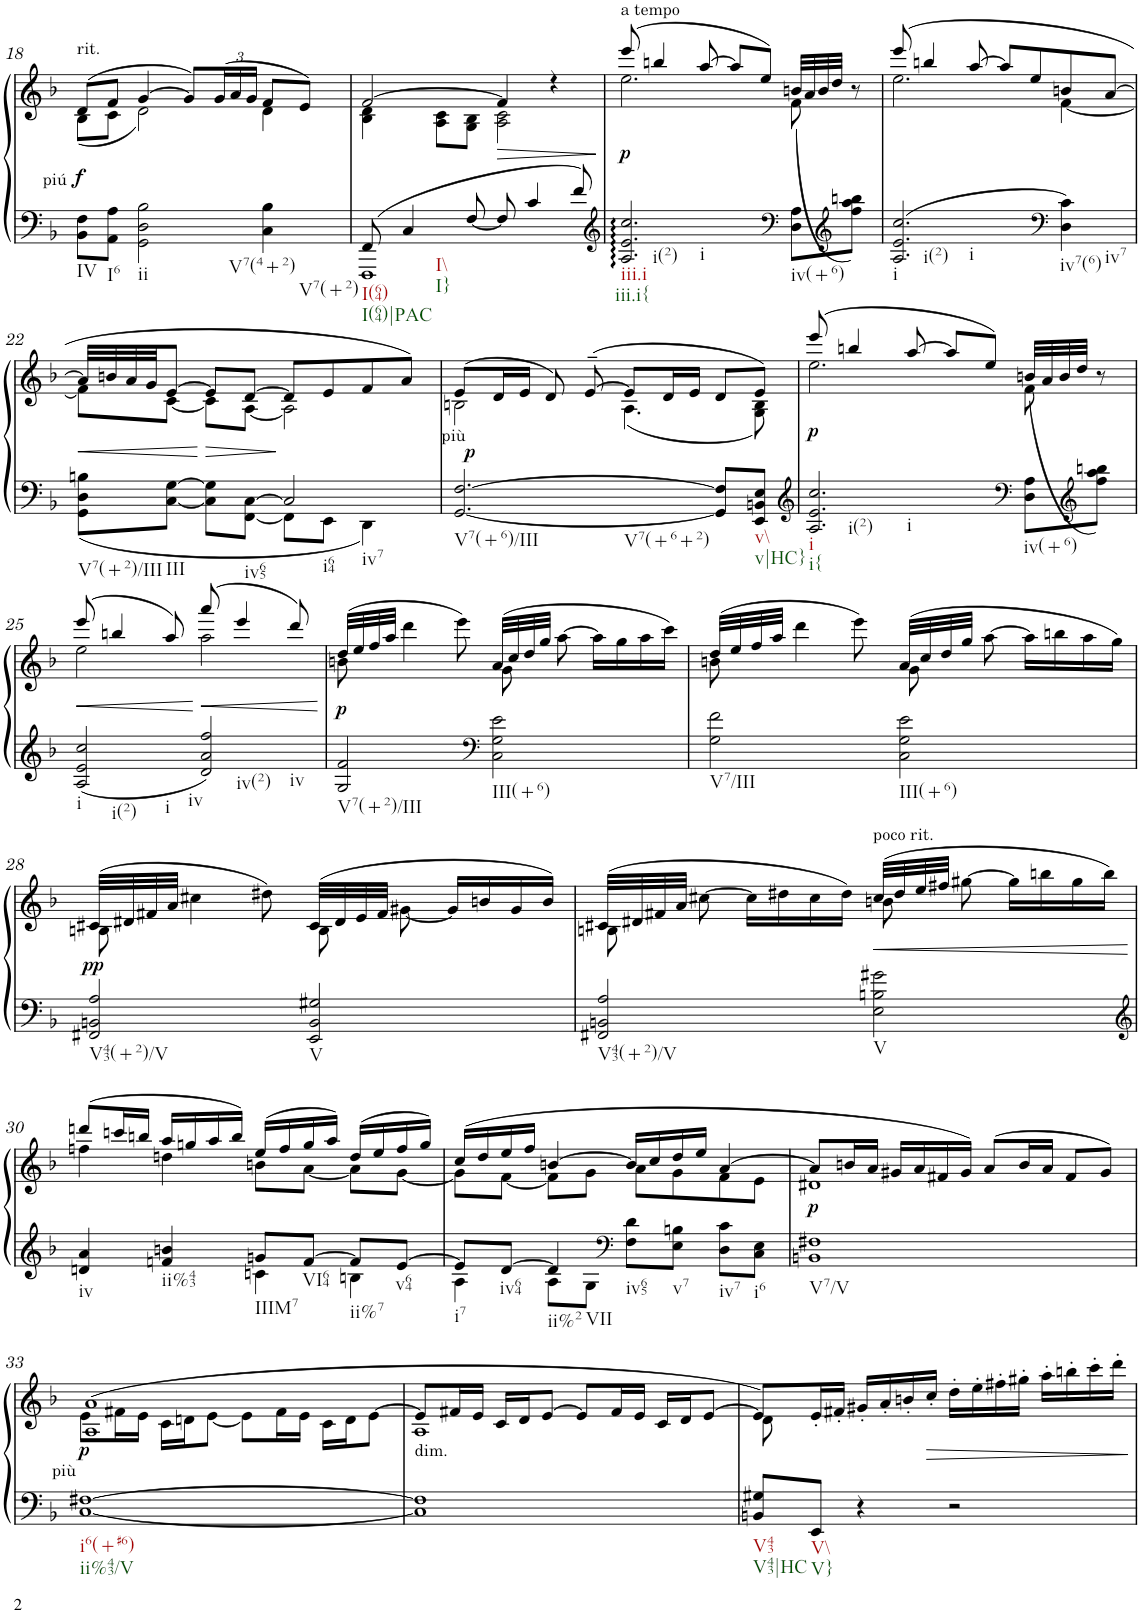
**kern	**kern	**dynam
*part1	*part1	*part1
*staff2	*staff1	*staff1/2
*I"Piano	*	*
*I'Pno.	*	*
!!LO:PB:g=z
*clefF4	*clefG2	*
*k[b-]	*k[b-]	*
*M4/4	*M4/4	*
*met(c)	*met(c)	*
=18	=18	=18
*	*^	*
!	!LO:TX:a:t=rit.	!	!
!LO:TX:a:t=piú	!	!	!
!LO:TX:b:t=IV	!	!	!
!	!	!	!LO:DY:a=2
8BB-\ 8F\L	(8d/L	(8B-\L	f
!LO:TX:b:t=I6	!	!	!
8AA\ 8A\J	8f/J	8c\J	.
!LO:TX:b:t=ii	!	!	!
2GG\ 2D\ 2B-\	[4g/	2d\)	.
.	8g/L])	.	.
*	*Xbrackettup	*	*
.	(24g/L	.	.
.	24a/	.	.
.	24g/JJ	.	.
!LO:TX:b:t=V7(4+2)	!	!	!
!LO:TX:b:t=V7(+2)	!	!	!
4C\ 4B-\	8f/L	4d\	.
.	8e/J)	.	.
=19	=19	=19	=19
*^	*	*	*
!LO:TX:b:t=I(64)	!	!	!	!
!LO:TX:b:t=I(64)|PAC	!	!	!	!
8FF/	1FFF	[2f/	4B-\ 4d\	.
!LO:TX:b:t=I\\	!	!	!	!
!LO:TX:b:t=I}	!	!	!	!
4C/	.	.	.	.
.	.	.	8A\ 8c\L	.
[<8F/	.	.	8G\ 8B-\J	.
!	!	!	!	!LO:HP:b
8F/]	.	4f/]	2A\ 2c\	>
4c/	.	.	.	.
.	.	4r	.	.
8f/	.	.	.	.
*v	*v	*	*	*
*	*v	*v	*
.	.	]
=20	=20	=20
*clefG2	*	*
*	*^	*
!	!LO:TX:a:t=a tempo	!	!
!LO:TX:b:t=iii.i	!	!	!
!LO:TX:b:t=iii.i{	!	!	!
!LO:TX:b:t=i(2)	!	!	!
!LO:TX:b:t=i	!	!	!
!	!	!	!LO:DY:b
2.A/ 2.e/ 2.cc/	(8eee/	2.ee\	p
.	4bbn/	.	.
.	[8aa/	.	.
.	8aa/L]	.	.
.	8ee/J)	.	.
*clefF4	*	*	*
!LO:TX:b:t=iv(+6)	!	!	!
8D\ 8A\L	(<32bn/LLL	8f\	.
.	32a/	.	.
.	32b/	.	.
.	32dd/JJJ	.	.
*clefG2	*	*	*
8ff\ 8aa\ 8bbn\J)	8r	8ryy	.
=21	=21	=21	=21
!LO:TX:b:t=i	!	!	!
!LO:TX:b:t=i(2)	!	!	!
!LO:TX:b:t=i	!	!	!
2.A/ 2.e/ 2.cc/	(8eee/	2.ee\	.
.	4bbn/	.	.
.	[8aa/	.	.
.	8aa/L]	.	.
.	8ee/	.	.
*clefF4	*	*	*
!LO:TX:b:t=iv7(6)	!	!	!
!LO:TX:b:t=iv7	!	!	!
4D\ 4c\	8bn/	[4f\	.
.	[8a/J	.	.
!!LO:LB:g=z	!!
=22	=22	=22	=22
*^	*	*	*
!LO:TX:b:t=V7(+2)/III	!	!	!	!
!	!	!	!	!LO:HP:b
8GG\ 8D\ 8Bn\L	2ryy	32a/LLL]	8f\L]	<
.	.	32bn/	.	.
.	.	32a/	.	.
.	.	32g/JJ	.	.
!LO:TX:b:t=III	!	!	!	!
[8C\ [8G\J	.	[8e/J	[8c\J	.
!	!	!	!	!LO:HP:n=1:b
8C\] 8G\]L	.	8e/L]	8c\L]	[ >
!LO:TX:b:t=iv65	!	!	!	!
[8FF\ [8C\J	.	[8d/J	[8A\J	.
!LO:TX:b:t=i64	!	!	!	!
!LO:TX:b:t=iv7	!	!	!	!
2C/]	8FF\L]	8d/L]	2A\]	]
.	8EE\J	8e/	.	.
.	4DD\	8f/	.	.
.	.	8a/J)	.	.
*v	*v	*	*	*
=23	=23	=23	=23
!LO:TX:a:t=più	!	!	!
!LO:TX:b:t=V7(+6)/III	!	!	!
!LO:TX:b:t=V7(+6+2)	!	!	!
!	!	!	!LO:DY:a=2
[2.GG/ [2.F/	(8e/L	2Bn\	p
.	16d/L	.	.
.	16e/JJ	.	.
.	8d/)	.	.
.	([8e~/	.	.
.	8e/L]	(4.A\	.
.	16d/L	.	.
.	16e/JJ	.	.
8GG/] 8F/]L	8d/L	.	.
!LO:TX:b:t=v\\	!	!	!
!LO:TX:b:t=v|HC}	!	!	!
8EE/ 8BBn/ 8E/J	8e/J)	8G\ 8B\)	.
=24	=24	=24	=24
*clefG2	*	*	*
!LO:TX:b:t=i	!	!	!
!LO:TX:b:t=i{	!	!	!
!LO:TX:b:t=i(2)	!	!	!
!LO:TX:b:t=i	!	!	!
!	!	!	!LO:DY:b
2.A/ 2.e/ 2.cc/	(8eee/	2.ee\	p
.	4bbn/	.	.
.	[8aa/	.	.
.	8aa/L]	.	.
.	8ee/J)	.	.
*clefF4	*	*	*
!LO:TX:b:t=iv(+6)	!	!	!
8D\ 8A\L	(<32bn/LLL	8f\	.
.	32a/	.	.
.	32b/	.	.
.	32dd/JJJ	.	.
*clefG2	*	*	*
8ff\ 8aa\ 8bbn\J)	8r	8ryy	.
!!LO:LB:g=z	!!
=25	=25	=25	=25
!LO:TX:b:t=i	!	!	!
!LO:TX:b:t=i(2)	!	!	!
!LO:TX:b:t=i	!	!	!
!	!	!	!LO:HP:b
2A/ 2e/ 2cc/	(8eee/	2ee\	<
.	4bbn/	.	.
.	8aa/)	.	.
!LO:TX:b:t=iv	!	!	!
!LO:TX:b:t=iv(2)	!	!	!
!LO:TX:b:t=iv	!	!	!
!	!	!	!LO:HP:n=1:b
2d/ 2a/ 2ff/	(8aaa/	2aa\	[ <
.	4eee/	.	.
.	8ddd/)	.	.
*	*v	*v	*
.	.	[
=26	=26	=26
*	*^	*
!LO:TX:b:t=V7(+2)/III	!	!	!
!	!	!	!LO:DY:b
2G/ 2f/	(32dd/LLL	8bn\	p
.	32ee/	.	.
.	32ff/	.	.
.	32aa/JJJ	.	.
.	4ddd\	8ryy	.
.	.	4ryy	.
.	8eee\)	.	.
*clefF4	*	*	*
!LO:TX:b:t=III(+6)	!	!	!
2C\ 2G\ 2e\	(32a/LLL	8g\	.
.	32cc/	.	.
.	32dd/	.	.
.	32gg/JJJ	.	.
.	[>8aa\	8ryy	.
.	16aa\LL]	4ryy	.
.	16gg\	.	.
.	16aa\	.	.
.	16ccc\JJ)	.	.
=27	=27	=27	=27
!LO:TX:b:t=V7/III	!	!	!
2G\ 2f\	(32dd/LLL	8bn\	.
.	32ee/	.	.
.	32ff/	.	.
.	32aa/JJJ	.	.
.	4ddd\	8ryy	.
.	.	4ryy	.
.	8eee\)	.	.
!LO:TX:b:t=III(+6)	!	!	!
2C\ 2G\ 2e\	(32a/LLL	8g\	.
.	32cc/	.	.
.	32dd/	.	.
.	32gg/JJJ	.	.
.	[>8aa\	8ryy	.
.	16aa\LL]	4ryy	.
.	16bbn\	.	.
.	16aa\	.	.
.	16gg\JJ)	.	.
!!LO:LB:g=z	!!
=28	=28	=28	=28
!LO:TX:b:t=V43(+2)/V	!	!	!
!	!	!	!LO:DY:b
2FF#X/ 2BBn/ 2A/	(32c#X/LLL	8Bn\	pp
.	32d#X/	.	.
.	32f#X/	.	.
.	32a/JJJ	.	.
.	4cc#X\	8ryy	.
.	.	4ryy	.
.	8dd#X\)	.	.
!LO:TX:b:t=V	!	!	!
2EE/ 2BB/ 2G#X/	(32c#/LLL	8B\	.
.	32d#/	.	.
.	32e/	.	.
.	32f#/JJJ	.	.
.	[<8g#X\	8ryy	.
.	16g#/LL]	4ryy	.
.	16bn/	.	.
.	16g#/	.	.
.	16b/JJ)	.	.
=29	=29	=29	=29
!LO:TX:b:t=V43(+2)/V	!	!	!
2FF#X/ 2BBn/ 2A/	(32c#X/LLL	8Bn\	.
.	32d#X/	.	.
.	32f#X/	.	.
.	32a/JJJ	.	.
.	[8cc#X\	8ryy	.
.	16cc#\LL]	4ryy	.
.	16dd#X\	.	.
.	16cc#\	.	.
.	16dd#\JJ)	.	.
!	!LO:TX:a:t=poco rit.	!	!
!LO:TX:b:t=V	!	!	!
!	!	!	!LO:HP:b
2E\ 2Bn\ 2g#X\	(32cc#/LLL	8bn\	<
.	32dd#/	.	.
.	32ee/	.	.
.	32ff#X/JJJ	.	.
.	[8gg#X\	8ryy	.
.	16gg#\LL]	4ryy	.
.	16bbn\	.	.
.	16gg#\	.	.
.	16bb\JJ)	.	.
*	*v	*v	*
.	.	[
!!LO:LB:g=z
=30	=30	=30
*clefG2	*	*
*^	*^	*
!LO:TX:b:t=iv	!	!	!	!
4dn/ 4a/	2ryy	(8dddn/L	4ffn\	.
.	.	16cccn/L	.	.
.	.	16bbn/JJ	.	.
!LO:TX:b:t=ii%43	!	!	!	!
4fn/ 4bn/	.	16aa/LL	4ddn\	.
.	.	16ggn/	.	.
.	.	16aa/	.	.
.	.	16bb/JJ)	.	.
!LO:TX:b:t=IIIM7	!	!	!	!
8gn/L	4cn\	(16ee/LL	8bn\L	.
.	.	16ff/	.	.
!LO:TX:b:t=VI64	!	!	!	!
[8f/J	.	16gg/	[8a\J	.
.	.	16aa/JJ)	.	.
!LO:TX:b:t=ii%7	!	!	!	!
8f/L]	4Bn\	(16dd/LL	8a\L]	.
.	.	16ee/	.	.
!LO:TX:b:t=v64	!	!	!	!
[8e/J	.	16ff/	[8g\J	.
.	.	16gg/JJ)	.	.
=31	=31	=31	=31	=31
!LO:TX:b:t=i7	!	!	!	!
8e/L]	4A\	(16cc/LL	8g\L]	.
.	.	16dd/	.	.
!LO:TX:b:t=iv64	!	!	!	!
[8d/J	.	16ee/	[8f\J	.
.	.	16ff/JJ	.	.
!LO:TX:b:t=ii%2	!	!	!	!
!LO:TX:b:t=VII	!	!	!	!
4d/]	8A\L	[4bn/	8f\L]	.
.	8G\J	.	8g\J	.
*clefF4	*	*	*	*
!LO:TX:b:t=iv65	!	!	!	!
8F\ 8d\L	2ryy	16b/LL]	8a\L	.
.	.	16cc/	.	.
!LO:TX:b:t=v7	!	!	!	!
8E\ 8Bn\J	.	16dd/	8g\	.
.	.	16ee/JJ	.	.
!LO:TX:b:t=iv7	!	!	!	!
8D\ 8c\L	.	[4a/	8f\	.
!LO:TX:b:t=i6	!	!	!	!
8C\ 8E\J	.	.	8e\J	.
*v	*v	*	*	*
=32	=32	=32	=32
!LO:TX:b:t=V7/V	!	!	!
!	!	!	!LO:DY:b
1BBn 1F#X	8a/L]	1d#X	p
.	16bn/L	.	.
.	16a/JJ	.	.
.	16g#X/LL	.	.
.	16a/	.	.
.	16f#X/	.	.
.	16g#/JJ)	.	.
.	(8a/L	.	.
.	16b/L	.	.
.	16a/JJ	.	.
.	8f#/L	.	.
.	8g#/J)	.	.
!!LO:LB:g=z	!!
=33	=33	=33	=33
!LO:TX:a:t=più	!	!	!
!LO:TX:b:t=i6(+#6)	!	!	!
!LO:TX:b:t=ii%43/V	!	!	!
!	!	!	!LO:DY:b
[1C [1F#X	(1A 1a	8e\L	p
.	.	16f#X\L	.
.	.	16e\JJ	.
.	.	16c\LL	.
.	.	16dn\J	.
.	.	[8e\J	.
.	.	8e\L]	.
.	.	16f#\L	.
.	.	16e\JJ	.
.	.	16c\LL	.
.	.	16d\J	.
.	.	[>8e\J	.
=34	=34	=34	=34
!	!LO:TX:b:t=dim.	!	!
1C] 1F#]	8e/L]	1A	.
.	16f#X/L	.	.
.	16e/JJ	.	.
.	16c/LL	.	.
.	16d/J	.	.
.	[8e/J	.	.
.	8e/L]	.	.
.	16f#/L	.	.
.	16e/JJ	.	.
.	16c/LL	.	.
.	16d/J	.	.
.	[8e/J	.	.
=35	=35	=35	=35
!LO:TX:b:t=V43	!	!	!
!LO:TX:b:t=V43|HC	!	!	!
8BBn/ 8G#X/L	8e/L])	8d\	.
!LO:TX:b:t=V\\	!	!	!
!LO:TX:b:t=V}	!	!	!
8EE/J	16e'</L	8ryy	.
.	16f#X'</JJ	.	.
4r	16g#X'</LL	4ryy	.
.	16a'</	.	.
.	16bn'</	.	.
!	!	!	!LO:HP:b
.	16cc'</JJ	.	>
2r	16dd'>\LL	2ryy	.
.	16ee'>\	.	.
.	16ff#X'>\	.	.
.	16gg#X'>\JJ	.	.
.	16aa'>\LL	.	.
.	16bbn'>\	.	.
.	16ccc'>\	.	.
.	16ddd'>\JJ	.	.
*	*v	*v	*
.	.	]
=	=	=
*-	*-	*-
